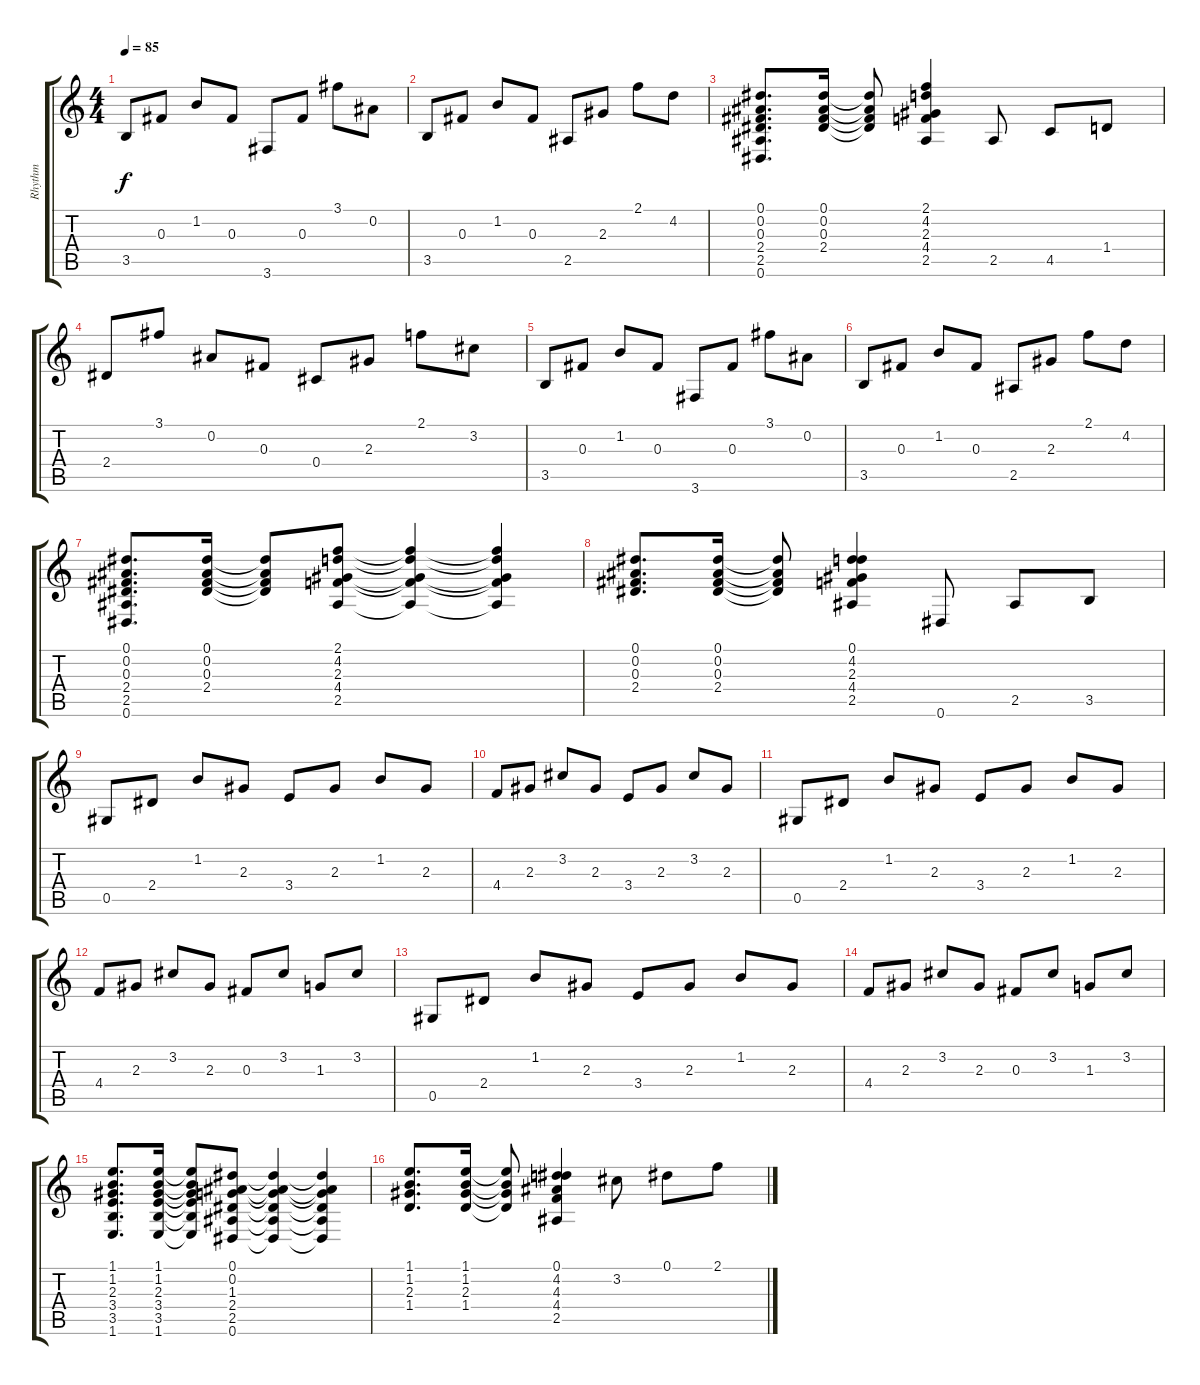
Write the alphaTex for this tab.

\track ("Rhythm" "Rhythm") {instrument acousticguitarsteel}
\staff {score tabs}
\tuning (Eb4 Bb3 Gb3 Db3 Ab2 Eb2) {hide}
\ts (4 4)
\tempo 85
\clef g2
\ks c
3.5.8{dy f} 0.3.8 1.2.8 0.3.8 3.6.8 0.3.8 3.1.8 0.2.8 |
3.5.8 0.3.8 1.2.8 0.3.8 2.5.8 2.3.8 2.1.8 4.2.8 |
(0.1 0.2 0.3 2.4 2.5 0.6).8{d} (0.1 0.2 0.3 2.4).16 (0.1{t} 0.2{t} 0.3{t} 2.4{t}).8 (2.1 4.2 2.3 4.4 2.5).4 2.5.8 4.5.8 1.4.8 |
2.4.8 3.1.8 0.2.8 0.3.8 0.4.8 2.3.8 2.1.8 3.2.8 |
3.5.8 0.3.8 1.2.8 0.3.8 3.6.8 0.3.8 3.1.8 0.2.8 |
3.5.8 0.3.8 1.2.8 0.3.8 2.5.8 2.3.8 2.1.8 4.2.8 |
(0.1 0.2 0.3 2.4 2.5 0.6).8{d} (0.1 0.2 0.3 2.4).16 (0.1{t} 0.2{t} 0.3{t} 2.4{t}).8 (2.1 4.2 2.3 4.4 2.5).8 (2.1{t} 4.2{t} 2.3{t} 4.4{t} 2.5{t}).4 (2.1{t} 4.2{t} 2.3{t} 4.4{t} 2.5{t}).4 |
(0.1 0.2 0.3 2.4).8{d} (0.1 0.2 0.3 2.4).16 (0.1{t} 0.2{t} 0.3{t} 2.4{t}).8 (0.1 4.2 2.3 4.4 2.5).4 0.6.8 2.5.8 3.5.8 |
0.5.8 2.4.8 1.2.8 2.3.8 3.4.8 2.3.8 1.2.8 2.3.8 |
4.4.8 2.3.8 3.2.8 2.3.8 3.4.8 2.3.8 3.2.8 2.3.8 |
0.5.8 2.4.8 1.2.8 2.3.8 3.4.8 2.3.8 1.2.8 2.3.8 |
4.4.8 2.3.8 3.2.8 2.3.8 0.3.8 3.2.8 1.3.8 3.2.8 |
0.5.8 2.4.8 1.2.8 2.3.8 3.4.8 2.3.8 1.2.8 2.3.8 |
4.4.8 2.3.8 3.2.8 2.3.8 0.3.8 3.2.8 1.3.8 3.2.8 |
(1.1 1.2 2.3 3.4 3.5 1.6).8{d} (1.1 1.2 2.3 3.4 3.5 1.6).16 (1.1{t} 1.2{t} 2.3{t} 3.4{t} 3.5{t} 1.6{t}).8 (0.1 0.2 1.3 2.4 2.5 0.6).8 (0.1{t} 0.2{t} 1.3{t} 2.4{t} 2.5{t} 0.6{t}).4 (0.1{t} 0.2{t} 1.3{t} 2.4{t} 2.5{t} 0.6{t}).4 |
(1.1 1.2 2.3 1.4).8{d} (1.1 1.2 2.3 1.4).16 (1.1{t} 1.2{t} 2.3{t} 1.4{t}).8 (0.1 4.2 4.3 4.4 2.5).4 3.2.8 0.1.8 2.1.8
